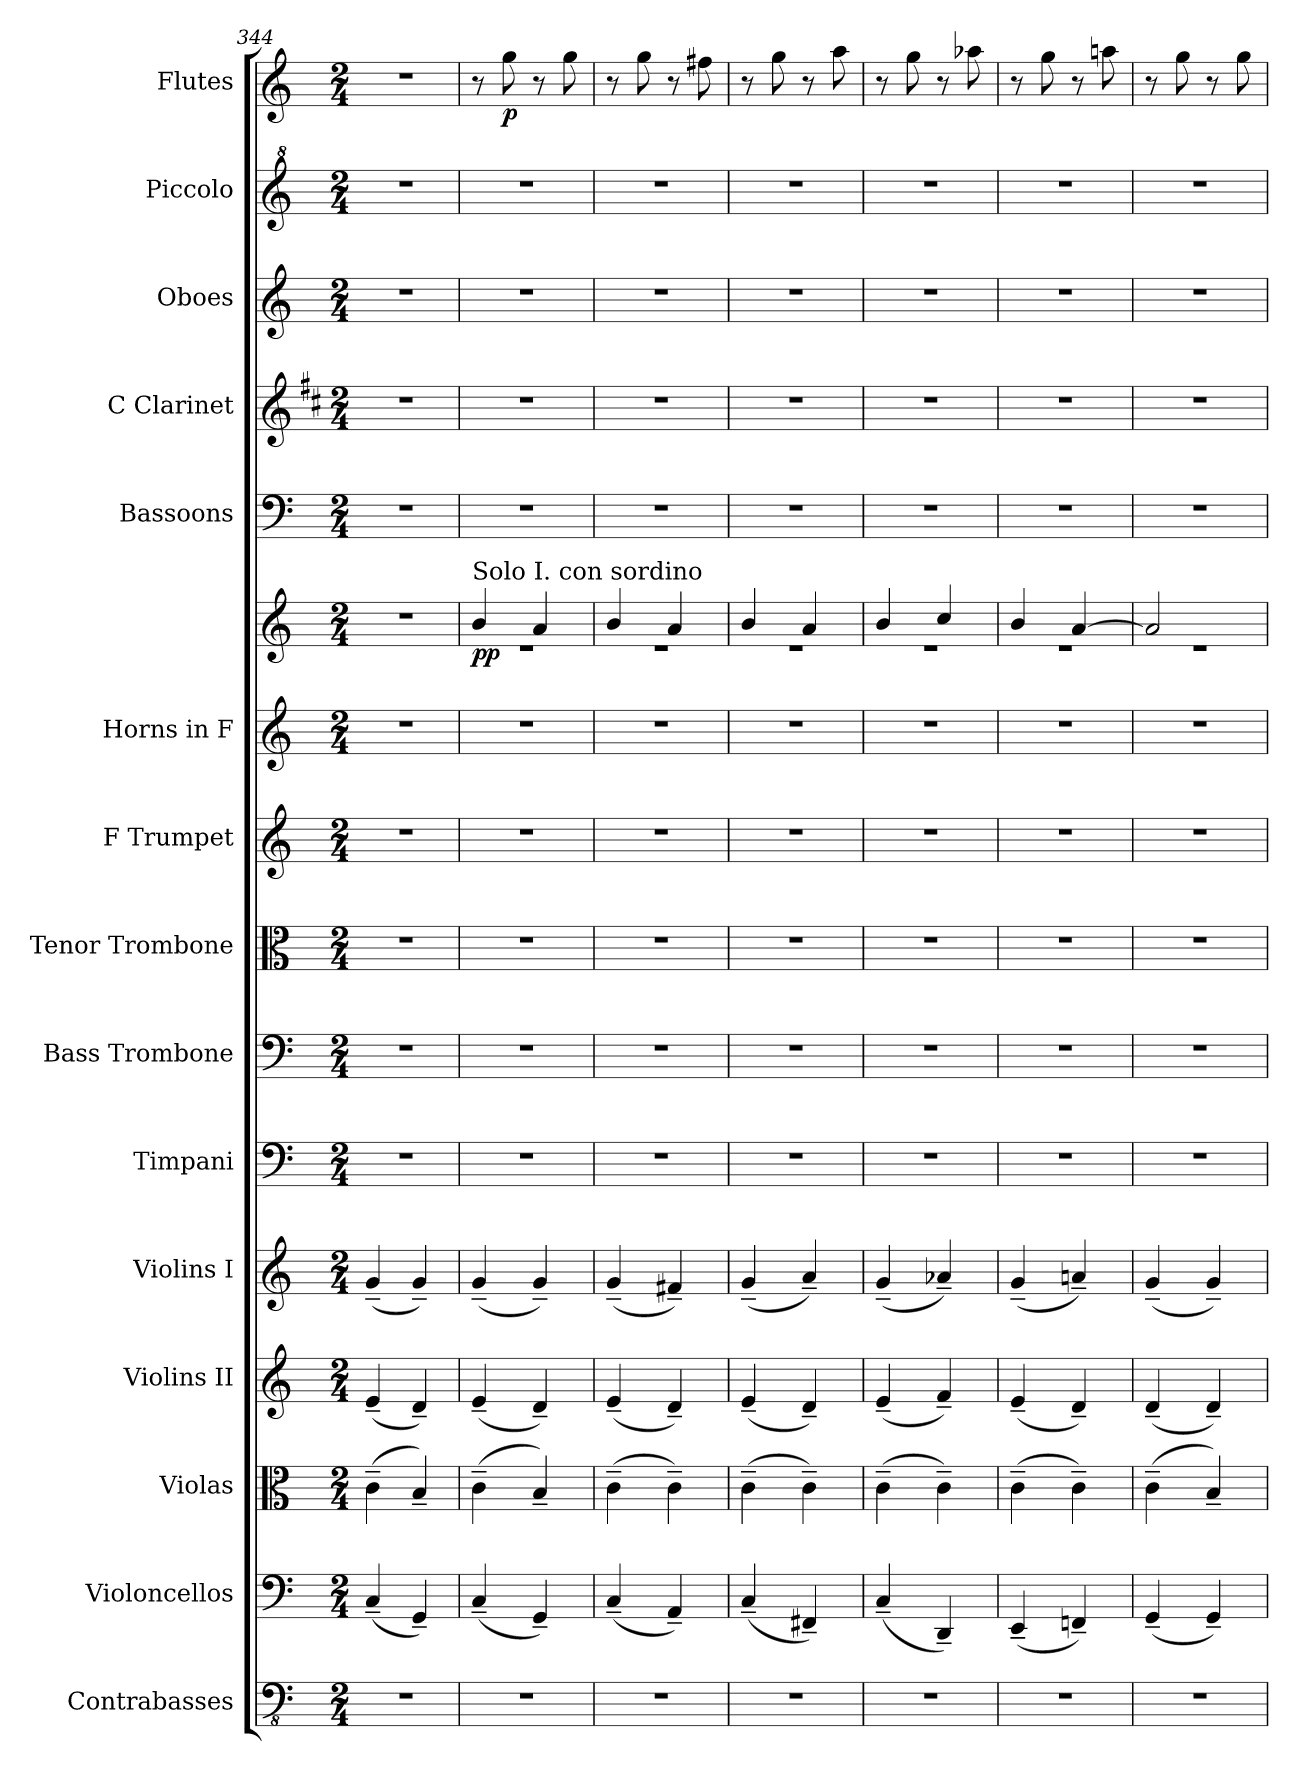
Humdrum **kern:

**kern	**kern	**kern	**kern	**kern	**kern	**kern	**kern	**kern	**kern	**kern	**dynam	**kern	**kern	**kern	**kern	**kern	**dynam
*part15	*part14	*part13	*part12	*part11	*part10	*part9	*part8	*part7	*part6	*part6	*part6	*part5	*part4	*part3	*part2	*part1	*part1
*staff16	*staff15	*staff14	*staff13	*staff12	*staff11	*staff10	*staff9	*staff8	*staff7	*staff6	*staff6/7	*staff5	*staff4	*staff3	*staff2	*staff1	*staff1
*I"Contrabasses	*I"Violoncellos	*I"Violas	*I"Violins II	*I"Violins I	*I"Timpani	*I"Bass Trombone	*I"Tenor Trombone	*I"F Trumpet	*I"Horns in F	*	*	*I"Bassoons	*I"C Clarinet	*I"Oboes	*I"Piccolo	*I"Flutes	*
*I'Cb.	*I'Vc.	*I'Vla.	*I'Vln. II	*I'Vln. I	*I'Timp.	*I'B. Tbn.	*I'T. Tbn.	*I'F Tpt.	*	*	*	*I'Bsn.	*I'C Cl.	*I'Ob.	*I'Picc.	*I'Fl.	*
*clefFv4	*clefF4	*clefC3	*clefG2	*clefG2	*clefF4	*clefF4	*clefC3	*clefG2	*clefG2	*clefG2	*	*clefF4	*clefG2	*clefG2	*clefG^2	*clefG2	*
*ITrd7c12	*	*	*	*	*	*	*	*ITrd-3c-5	*ITrd4c7	*ITrd4c7	*	*	*ITrd1c2	*	*ITrd-7c-12	*	*
*k[]	*k[]	*k[]	*k[]	*k[]	*k[]	*k[]	*k[]	*k[b-]	*k[b-]	*k[b-]	*	*k[]	*k[]	*k[]	*k[]	*k[]	*
*M2/4	*M2/4	*M2/4	*M2/4	*M2/4	*M2/4	*M2/4	*M2/4	*M2/4	*M2/4	*M2/4	*	*M2/4	*M2/4	*M2/4	*M2/4	*M2/4	*
=344	=344	=344	=344	=344	=344	=344	=344	=344	=344	=344	=344	=344	=344	=344	=344	=344	=344
2r	(<4C~/	(>4c~\	(<4e~/	(<4g~/	2r	2r	2r	2r	2r	2r	.	2r	2r	2r	2r	2r	.
.	4GG~/)	4B~/)	4d~/)	4g~/)	.	.	.	.	.	.	.	.	.	.	.	.	.
!!LO:PB:g=z
=345	=345	=345	=345	=345	=345	=345	=345	=345	=345	=345	=345	=345	=345	=345	=345	=345	=345
*	*	*	*	*	*	*	*	*	*	*^	*	*	*	*	*	*	*
!	!	!	!	!	!	!	!	!	!	!LO:TX:a:t=Solo I. con sordino	!	!	!	!	!	!	!	!
!	!	!	!	!	!	!	!	!	!	!	!	!LO:DY:b	!	!	!	!	!	!
2r	(<4C~/	(>4c~\	(<4e~/	(<4g~/	2r	2r	2r	2r	2r	4e/	2r	pp	2r	2r	2r	2r	8r	.
!	!	!	!	!	!	!	!	!	!	!	!	!	!	!	!	!	!	!LO:DY:b
.	.	.	.	.	.	.	.	.	.	.	.	.	.	.	.	.	8gg\	p
.	4GG~/)	4B~/)	4d~/)	4g~/)	.	.	.	.	.	4d/	.	.	.	.	.	.	8r	.
.	.	.	.	.	.	.	.	.	.	.	.	.	.	.	.	.	8gg\	.
=346	=346	=346	=346	=346	=346	=346	=346	=346	=346	=346	=346	=346	=346	=346	=346	=346	=346	=346
2r	(<4C~/	(>4c~\	(<4e~/	(<4g~/	2r	2r	2r	2r	2r	4e/	2r	.	2r	2r	2r	2r	8r	.
.	.	.	.	.	.	.	.	.	.	.	.	.	.	.	.	.	8gg\	.
.	4AA~/)	4c~\)	4d~/)	4f#X~/)	.	.	.	.	.	4d/	.	.	.	.	.	.	8r	.
.	.	.	.	.	.	.	.	.	.	.	.	.	.	.	.	.	8ff#X\	.
=347	=347	=347	=347	=347	=347	=347	=347	=347	=347	=347	=347	=347	=347	=347	=347	=347	=347	=347
2r	(<4C~/	(>4c~\	(<4e~/	(<4g~/	2r	2r	2r	2r	2r	4e/	2r	.	2r	2r	2r	2r	8r	.
.	.	.	.	.	.	.	.	.	.	.	.	.	.	.	.	.	8gg\	.
.	4FF#X~/)	4c~\)	4d~/)	4a~/)	.	.	.	.	.	4d/	.	.	.	.	.	.	8r	.
.	.	.	.	.	.	.	.	.	.	.	.	.	.	.	.	.	8aa\	.
=348	=348	=348	=348	=348	=348	=348	=348	=348	=348	=348	=348	=348	=348	=348	=348	=348	=348	=348
2r	(<4C~/	(>4c~\	(<4e~/	(<4g~/	2r	2r	2r	2r	2r	4e/	2r	.	2r	2r	2r	2r	8r	.
.	.	.	.	.	.	.	.	.	.	.	.	.	.	.	.	.	8gg\	.
.	4DD~/)	4c~\)	4f~/)	4a-X~/)	.	.	.	.	.	4f/	.	.	.	.	.	.	8r	.
.	.	.	.	.	.	.	.	.	.	.	.	.	.	.	.	.	8aa-X\	.
=349	=349	=349	=349	=349	=349	=349	=349	=349	=349	=349	=349	=349	=349	=349	=349	=349	=349	=349
2r	(<4EE~/	(>4c~\	(<4e~/	(<4g~/	2r	2r	2r	2r	2r	4e/	2r	.	2r	2r	2r	2r	8r	.
.	.	.	.	.	.	.	.	.	.	.	.	.	.	.	.	.	8gg\	.
.	4FFn~/)	4c~\)	4d~/)	4an~/)	.	.	.	.	.	[4d/	.	.	.	.	.	.	8r	.
.	.	.	.	.	.	.	.	.	.	.	.	.	.	.	.	.	8aan\	.
=350	=350	=350	=350	=350	=350	=350	=350	=350	=350	=350	=350	=350	=350	=350	=350	=350	=350	=350
2r	(<4GG~/	(>4c~\	(<4d~/	(<4g~/	2r	2r	2r	2r	2r	2d/]	2r	.	2r	2r	2r	2r	8r	.
.	.	.	.	.	.	.	.	.	.	.	.	.	.	.	.	.	8gg\	.
.	4GG~/)	4B~/)	4d~/)	4g~/)	.	.	.	.	.	.	.	.	.	.	.	.	8r	.
.	.	.	.	.	.	.	.	.	.	.	.	.	.	.	.	.	8gg\	.
*	*	*	*	*	*	*	*	*	*	*v	*v	*	*	*	*	*	*	*
=	=	=	=	=	=	=	=	=	=	=	=	=	=	=	=	=	=
*-	*-	*-	*-	*-	*-	*-	*-	*-	*-	*-	*-	*-	*-	*-	*-	*-	*-
